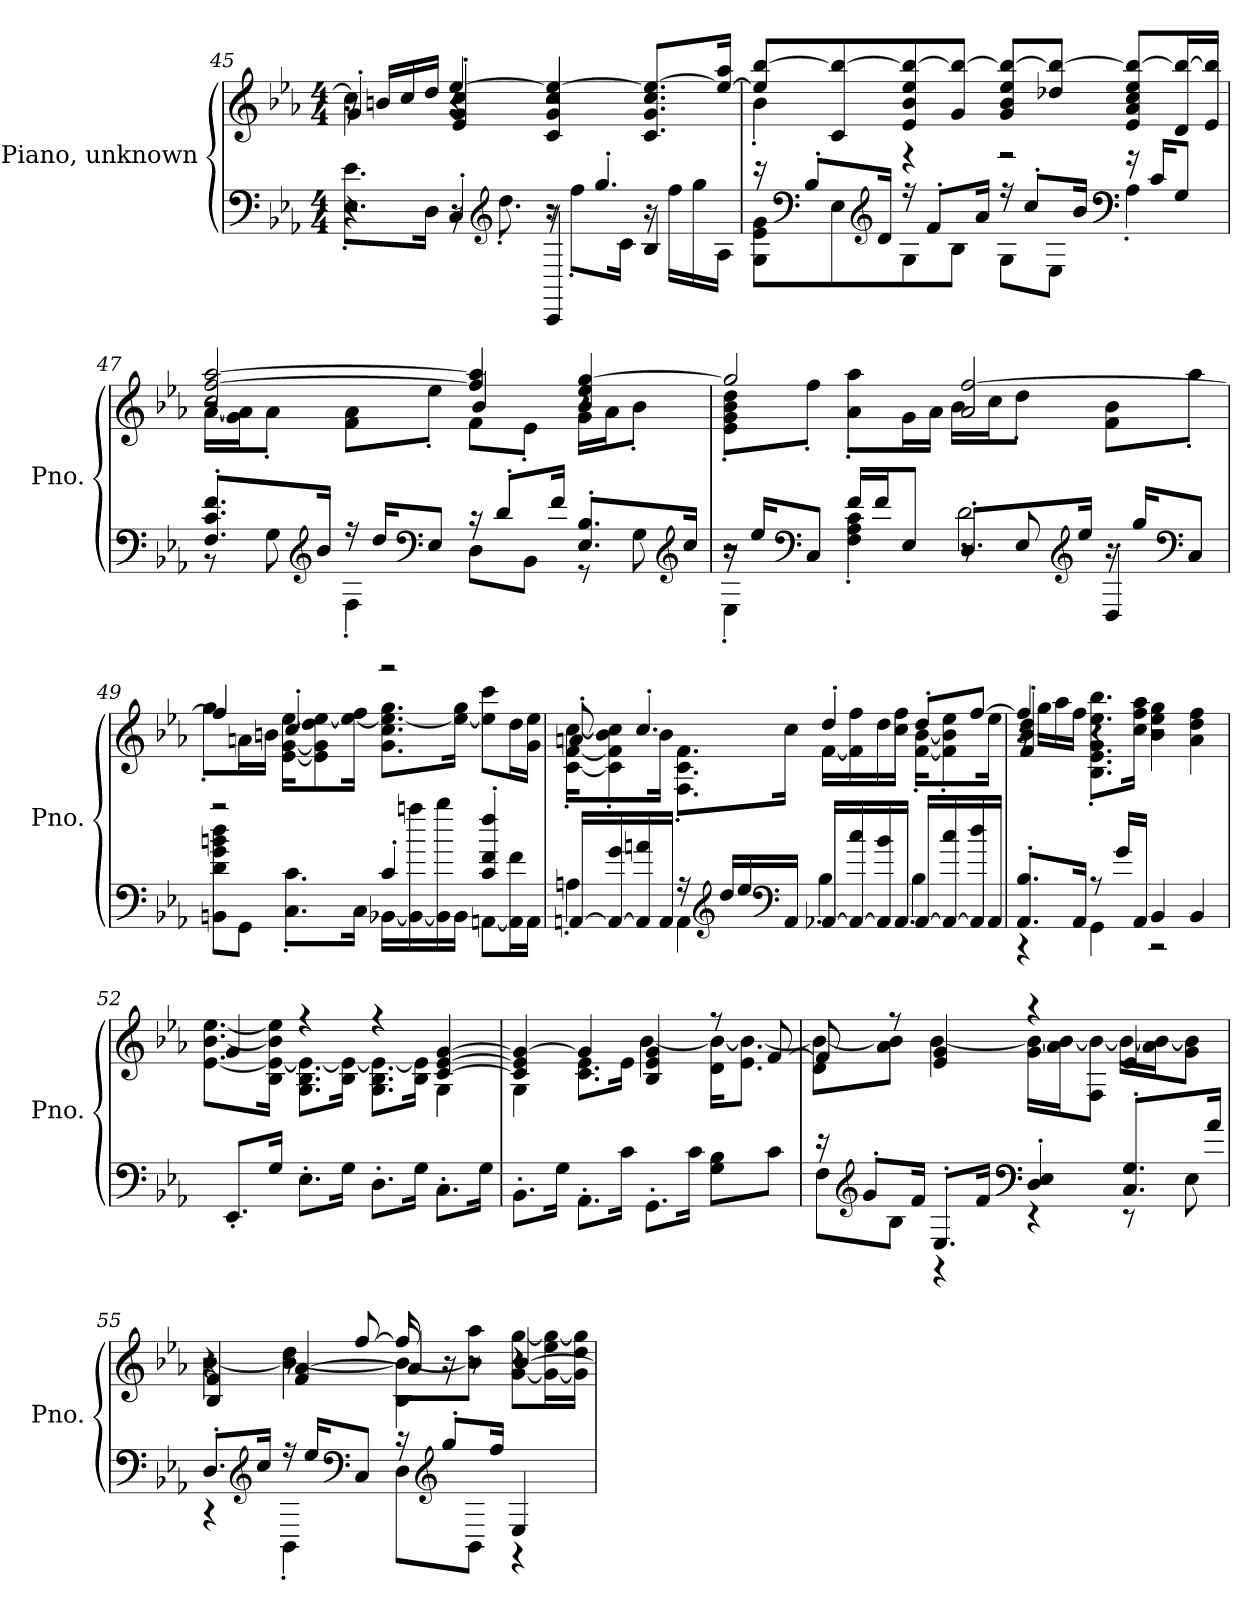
**kern	**kern
*part1	*part1
*staff2	*staff1
*I"Piano, unknown	*
*I'Pno.	*
*clefF4	*clefG2
*k[b-e-a-]	*k[b-e-a-]
*M4/4	*M4/4
=45	=45
*^	*^
*	*^	*	*^
2r	8.E-\' 8.e-\'L	4r	16r	4cc\]	4g'/
.	.	.	16bn/LL	.	.
.	.	.	16cc/	.	.
.	16D\Jk	.	16dd/JJ	.	.
.	16r	4C'/	[4ee-/	4r	4e-/' 4g/' 4cc/'
*clefG2	*	*	*	*	*
.	8.dd'\	.	.	.	.
8r	16r	4CC/	4c/ 4g/ 4cc/ 4ee-/_	2r	2r
.	8ff'\L	.	.	.	.
4.gg'/	.	.	.	.	.
.	16c\Jk	.	.	.	.
.	16r	4B-/	8.c/ 8.g/ 8.cc/ 8.ee-/_L	.	.
.	16ff\LL	.	.	.	.
.	16gg\	.	.	.	.
.	16A-\JJ	.	16ee-/_ 16aa-/Jk	.	.
*	*v	*v	*	*	*
*	*	*	*v	*v
!!LO:LB:g=z
=46	=46	=46	=46
16r	8G\ 8e-\ 8g\L	8ee-/] [8bb-/L	4b-'\
*clefF4	*	*	*
8B-'/L	.	.	.
.	8E-\	8c/ 8bb-/_	.
*clefG2	*	*	*
16d/Jk	.	.	.
16r	8G\	8e-/ 8b-/ 8ee-/ 8bb-/_	4r
8f'/L	.	.	.
.	8B-\J	8g/ 8bb-/_J	.
16a-/Jk	.	.	.
16r	8G\L	8g/ 8b-/ 8ee-/ 8bb-/_L	2r
8cc'/L	.	.	.
.	8E-\J	8dd-X/ 8bb-/_J	.
16b-/Jk	.	.	.
*clefF4	*	*	*
16r	4A-'\	8e-/ 8a-/ 8cc/ 8ee-/ 8bb-/_L	.
16c/KL	.	.	.
8G/J	.	16d/ 16bb-/_L	.
.	.	16e-/ 16bb-/]JJ	.
=47	=47	=47	=47
*	*	*	*^
8.F/' 8.c/' 8.f/'L	8r	2cc/ [2ff/ [2aa-/	[16a-\LL	2r
.	.	.	16g\ 16a-\]J	.
.	8G\	.	8a-'\J	.
*clefG2	*	*	*	*
16b-/Jk	.	.	.	.
16r	4F'\	.	8f\ 8a-\L	.
16dd/KL	.	.	.	.
*clefF4	*	*	*	*
8E-/J	.	.	8ee-'\J	.
16r	8D\L	4ff/] 4aa-/]	8f\L	4b-/
8d'/L	.	.	.	.
.	8BB-\J	.	8e-'\J	.
16f/Jk	.	.	.	.
8.E-/' 8.B-/'L	8r	4b-/ 4ee-/ [4gg/	16g\LL	4r
.	.	.	16a-\J	.
.	8G\	.	8b-'\J	.
*clefG2	*	*	*	*
16cc/Jk	.	.	.	.
*	*	*	*v	*v
!!LO:LB:g=z
=48	=48	=48	=48
*	*^	*	*
16r	4E-'\	2r	2gg/]	8e-\' 8g\' 8b-\' 8dd\'L
16ee-/KL	.	.	.	.
*clefF4	*	*	*	*
8C/J	.	.	.	8ff'\J
16f/LL	4F\' 4A-\' 4c\'	.	.	8a-\' 8aa-\'L
16f/J	.	.	.	.
8E-/J	.	.	.	16g\L
.	.	.	.	16a-\JJ
8.D'/L	2d\	8r	2a-/ [2ff/	16b-\LL
.	.	.	.	16cc\J
.	.	8E-/	.	8dd'\J
*clefG2	*	*	*	*
16ee-/Jk	.	.	.	.
16r	.	4D'/	.	8f\ 8b-\L
16gg/KL	.	.	.	.
*clefF4	*	*	*	*
8C/J	.	.	.	8aa-'\J
*	*v	*v	*	*
=49	=49	=49	=49
2r	8BBn\ 8d\ 8g\ 8bn\ 8dd\L	4ff/]	8gg'\L
.	8GG\J	.	16an\L
.	.	.	16bn\JJ
.	8.C\' 8.c\'L	4cc'/	[16e-\ [16g\ [16ee-\KL
.	.	.	8e-\] 8g\] 8dd\ 8ee-\_
.	16C\Jk	.	16ee-\_ 16ff\Jk
4c'/	[16BB-X\LL	2r	8.g\ 8.cc\ 8.ee-\_ 8.gg\L
.	16BB-\_ 16aan\	.	.
.	16BB-\] 16bb-\	.	.
.	16BB-\JJ	.	16ee-\_ 16gg\Jk
4c/' 4f/' 4ff/'	[8AAn\L	.	8ee-\] 8ccc\L
.	16AA\] 16f\L	.	16dd\L
.	16AA\JJ	.	16g\ 16ee-\JJ
!!LO:LB:g=z	!!
=50	=50	=50	=50
[16AAn/LL	4An'\	8an'/	[16c\' [16f\' [16cc\'KL
16AA/_ 16g/	.	.	8c\]' 8f\]' 8b-\' 8cc\]'
16AA/] 16an/	.	4.cc'/	.
16AA/JJ	.	.	16b-\Jk
16r	4AA\	.	8.F\' 8.c\' 8.f\'L
*clefG2	*	*	*
16dd/LL	.	.	.
16ee-/	.	.	.
*clefF4	*	*	*
16AA/JJ	.	.	16cc\Jk
[16AA-X/LL	4B-'\	4dd'/	[16f\LL
16AA-/_ 16cc/	.	.	16f\] 16ff\
16AA-/] 16b-/	.	.	16dd\
16AA-/JJ	.	.	16cc\ 16ff\JJ
[16AA-/LL	4B-'\	8dd'/L	[16f\' [16b-\'KL
16AA-/_ 16cc/	.	.	8f\]' 8b-\]' 8ee-\'
16AA-/] 16dd/	.	[8ff/J	.
16AA-/JJ	.	.	16ee-\Jk
=51	=51	=51	=51
*	*	*	*^
8.AA-/' 8.B-/'L	4r	4ff/]	16r	4f/' 4b-/' 4dd/'
.	.	.	16gg\LL	.
.	.	.	16aa-\	.
16AA-/Jk	.	.	16ff\JJ	.
8r	4GG\	4r	8.B-\' 8.e-\' 8.g\' 8.ee-\' 8.bb-\'L	4r
16g/LL	.	.	.	.
16AA-/JJ	.	.	16cc\ 16ff\ 16aa-\Jk	.
4BB-/	2r	2r	4b-\ 4ee-\ 4gg\	2r
4BB-/	.	.	4a-\ 4dd\ 4ff\	.
*v	*v	*	*	*
*	*	*v	*v
!!LO:LB:g=z
=52	=52	=52
8.EE-'/L	4g/	[8.e-\ [8.b-\ [8.ee-\L
16G/Jk	.	16B-\ 16e-\_ 16b-\] 16ee-\]Jk
8.E-'\L	4r	8.G\ 8.B-\ 8.e-\_L
16G\Jk	.	16B-\ 16e-\_Jk
8.D'\L	4r	8.G\ 8.B-\ 8.e-\_L
16G\Jk	.	16B-\ 16e-\]Jk
8.C'\L	[4c/ [4e-/ [4g/	4G\
16G\Jk	.	.
=53	=53	=53
8.BB-'\L	4c/] 4e-/] 4g/_	4G\
16G\Jk	.	.
8.AA-'\L	4g/]	8.c\ 8.e-\L
16c\Jk	.	16e-\Jk
8.GG'\L	4B-/ 4e-/ 4g/	[4b-\
16c\Jk	.	.
8G\ 8B-\L	8r	16d\ 16b-\_KL
.	.	8.e-\ 8.b-\_J
8c\J	[8f/	.
!!LO:PB:g=z	!!
=54	=54	=54
*^	*	*
16r	8F\L	8f/]	8d\ 8b-\_L
*clefG2	*	*	*
8g'/L	.	.	.
.	8B-\J	8r	8a-\ 8b-\]J
16f/Jk	.	.	.
8.E-'/L	4r	4e-/ 4g/	[4b-\
16f/Jk	.	.	.
*clefF4	*	*	*
4D/' 4E-/'	4r	4r	16g\ 16b-\_LL
.	.	.	16a-\ 16b-\_J
.	.	.	8F\ 8b-\_J
8.C/' 8.G/'L	8r	4e-/	16b-\LL_
.	.	.	16a-\ 16b-\_J
.	8E-\	.	8g\ 8b-\]J
16a-/Jk	.	.	.
=55	=55	=55	=55
*	*	*^	*^
8.D'/L	4r	4r	[4b-\	4B-/ 4f/	2r
*clefG2	*	*	*	*	*
16cc/Jk	.	.	.	.	.
16r	4BB-'\	8r	4b-\_ 4dd\	4f/ [4a-/	.
16ee-/KL	.	.	.	.	.
*clefF4	*	*	*	*	*
8C/J	.	[8ff/	.	.	.
16r	8D\L	16ff/]	8b-\L_	4a-/]	4B-\
*clefG2	*	*	*	*	*
8gg'/L	.	16r	.	.	.
.	8BB-\J	8r	8b-\] 8aa-\J	.	.
16ff/Jk	.	.	.	.	.
4E-/	4r	4r	[8g\ [8gg\L	[4b-/	4r
.	.	.	16g\_ 16ee-\ 16gg\_L	.	.
.	.	.	16g\] 16dd\ 16gg\]JJ	.	.
*v	*v	*	*	*	*
*	*v	*v	*v	*v
=	=
*-	*-
